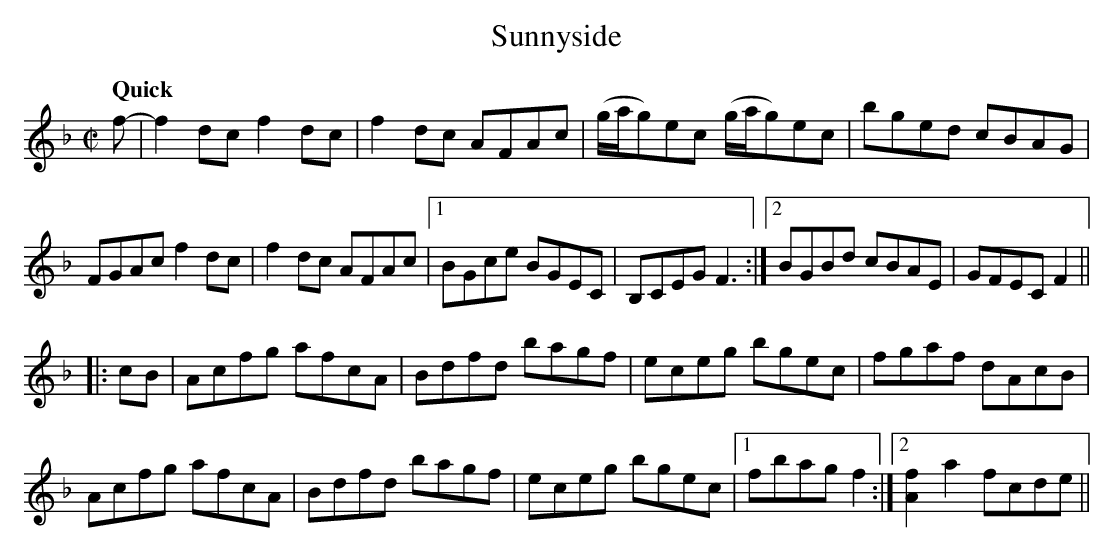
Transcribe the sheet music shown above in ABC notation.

X:1
T:Sunnyside
M:C|
L:1/8
Q:"Quick"
K:F
f-|f2dc f2dc|f2dc AFAc|(g/a/g)ec (g/a/g)ec|bged cBAG|
FGAc f2dc|f2dc AFAc|1BGce BGEC| B,CEG F3:|2BGBd cBAE|GFEC F2||
|:cB|Acfg afcA|Bdfd bagf|eceg bgec|fgaf dAcB|
Acfg afcA|Bdfd bagf|eceg bgec|1fbag f2:|2[A2f2]a2fcde||
